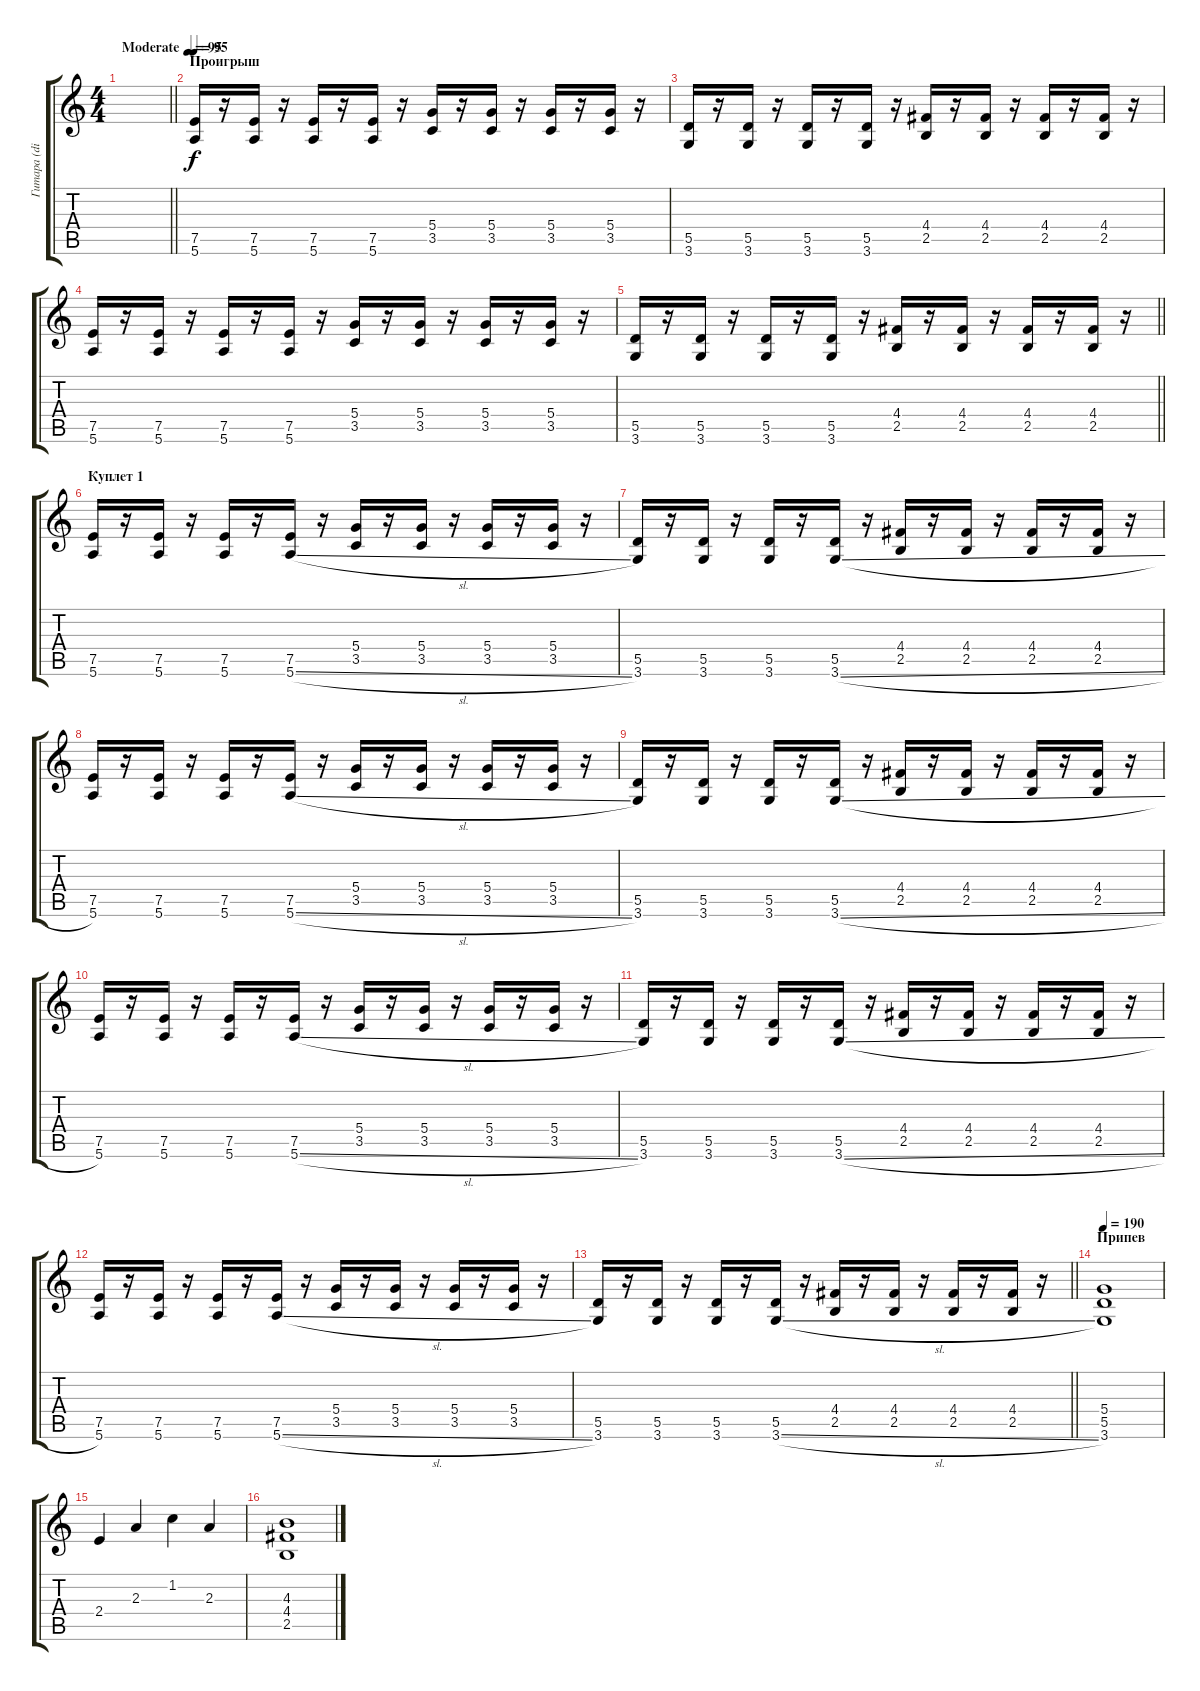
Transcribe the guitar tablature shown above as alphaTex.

\track ("Гитара (distortion)" "Гитара (di") {instrument distortionguitar}
\staff {score tabs}
\tuning (E4 B3 G3 D3 A2 E2) {hide}
\ts (4 4)
\tempo (95 "Moderate")
\clef g2
\barLineRight lightlight
\ks c
|
\section ("" "Проигрыш")
\tempo 95
(7.5 5.6).16 r.16 (7.5 5.6).16 r.16 (7.5 5.6).16 r.16 (7.5 5.6).16 r.16 (5.4 3.5).16 r.16 (5.4 3.5).16 r.16 (5.4 3.5).16 r.16 (5.4 3.5).16 r.16 |
(5.5 3.6).16 r.16 (5.5 3.6).16 r.16 (5.5 3.6).16 r.16 (5.5 3.6).16 r.16 (4.4 2.5).16 r.16 (4.4 2.5).16 r.16 (4.4 2.5).16 r.16 (4.4 2.5).16 r.16 |
(7.5 5.6).16 r.16 (7.5 5.6).16 r.16 (7.5 5.6).16 r.16 (7.5 5.6).16 r.16 (5.4 3.5).16 r.16 (5.4 3.5).16 r.16 (5.4 3.5).16 r.16 (5.4 3.5).16 r.16 |
\barLineRight lightlight
(5.5 3.6).16 r.16 (5.5 3.6).16 r.16 (5.5 3.6).16 r.16 (5.5 3.6).16 r.16 (4.4 2.5).16 r.16 (4.4 2.5).16 r.16 (4.4 2.5).16 r.16 (4.4 2.5).16 r.16 |
\section ("" "Куплет 1")
(7.5 5.6).16 r.16 (7.5 5.6).16 r.16 (7.5 5.6).16 r.16 (7.5 5.6{sl}).16 r.16 (5.4 3.5).16 r.16 (5.4 3.5).16 r.16 (5.4 3.5).16 r.16 (5.4 3.5).16 r.16 |
(5.5 3.6).16 r.16 (5.5 3.6).16 r.16 (5.5 3.6).16 r.16 (5.5 3.6{sl}).16 r.16 (4.4 2.5).16 r.16 (4.4 2.5).16 r.16 (4.4 2.5).16 r.16 (4.4 2.5).16 r.16 |
(7.5 5.6).16 r.16 (7.5 5.6).16 r.16 (7.5 5.6).16 r.16 (7.5 5.6{sl}).16 r.16 (5.4 3.5).16 r.16 (5.4 3.5).16 r.16 (5.4 3.5).16 r.16 (5.4 3.5).16 r.16 |
(5.5 3.6).16 r.16 (5.5 3.6).16 r.16 (5.5 3.6).16 r.16 (5.5 3.6{sl}).16 r.16 (4.4 2.5).16 r.16 (4.4 2.5).16 r.16 (4.4 2.5).16 r.16 (4.4 2.5).16 r.16 |
(7.5 5.6).16 r.16 (7.5 5.6).16 r.16 (7.5 5.6).16 r.16 (7.5 5.6{sl}).16 r.16 (5.4 3.5).16 r.16 (5.4 3.5).16 r.16 (5.4 3.5).16 r.16 (5.4 3.5).16 r.16 |
(5.5 3.6).16 r.16 (5.5 3.6).16 r.16 (5.5 3.6).16 r.16 (5.5 3.6{sl}).16 r.16 (4.4 2.5).16 r.16 (4.4 2.5).16 r.16 (4.4 2.5).16 r.16 (4.4 2.5).16 r.16 |
(7.5 5.6).16 r.16 (7.5 5.6).16 r.16 (7.5 5.6).16 r.16 (7.5 5.6{sl}).16 r.16 (5.4 3.5).16 r.16 (5.4 3.5).16 r.16 (5.4 3.5).16 r.16 (5.4 3.5).16 r.16 |
\barLineRight lightlight
(5.5 3.6).16 r.16 (5.5 3.6).16 r.16 (5.5 3.6).16 r.16 (5.5 3.6{sl}).16 r.16 (4.4 2.5).16 r.16 (4.4 2.5).16 r.16 (4.4 2.5).16 r.16 (4.4 2.5).16 r.16 |
\section ("" "Припев")
\tempo 190
(5.4 5.5 3.6).1 |
2.4.4 2.3.4 1.2.4 2.3.4 |
(4.3 4.4 2.5).1
